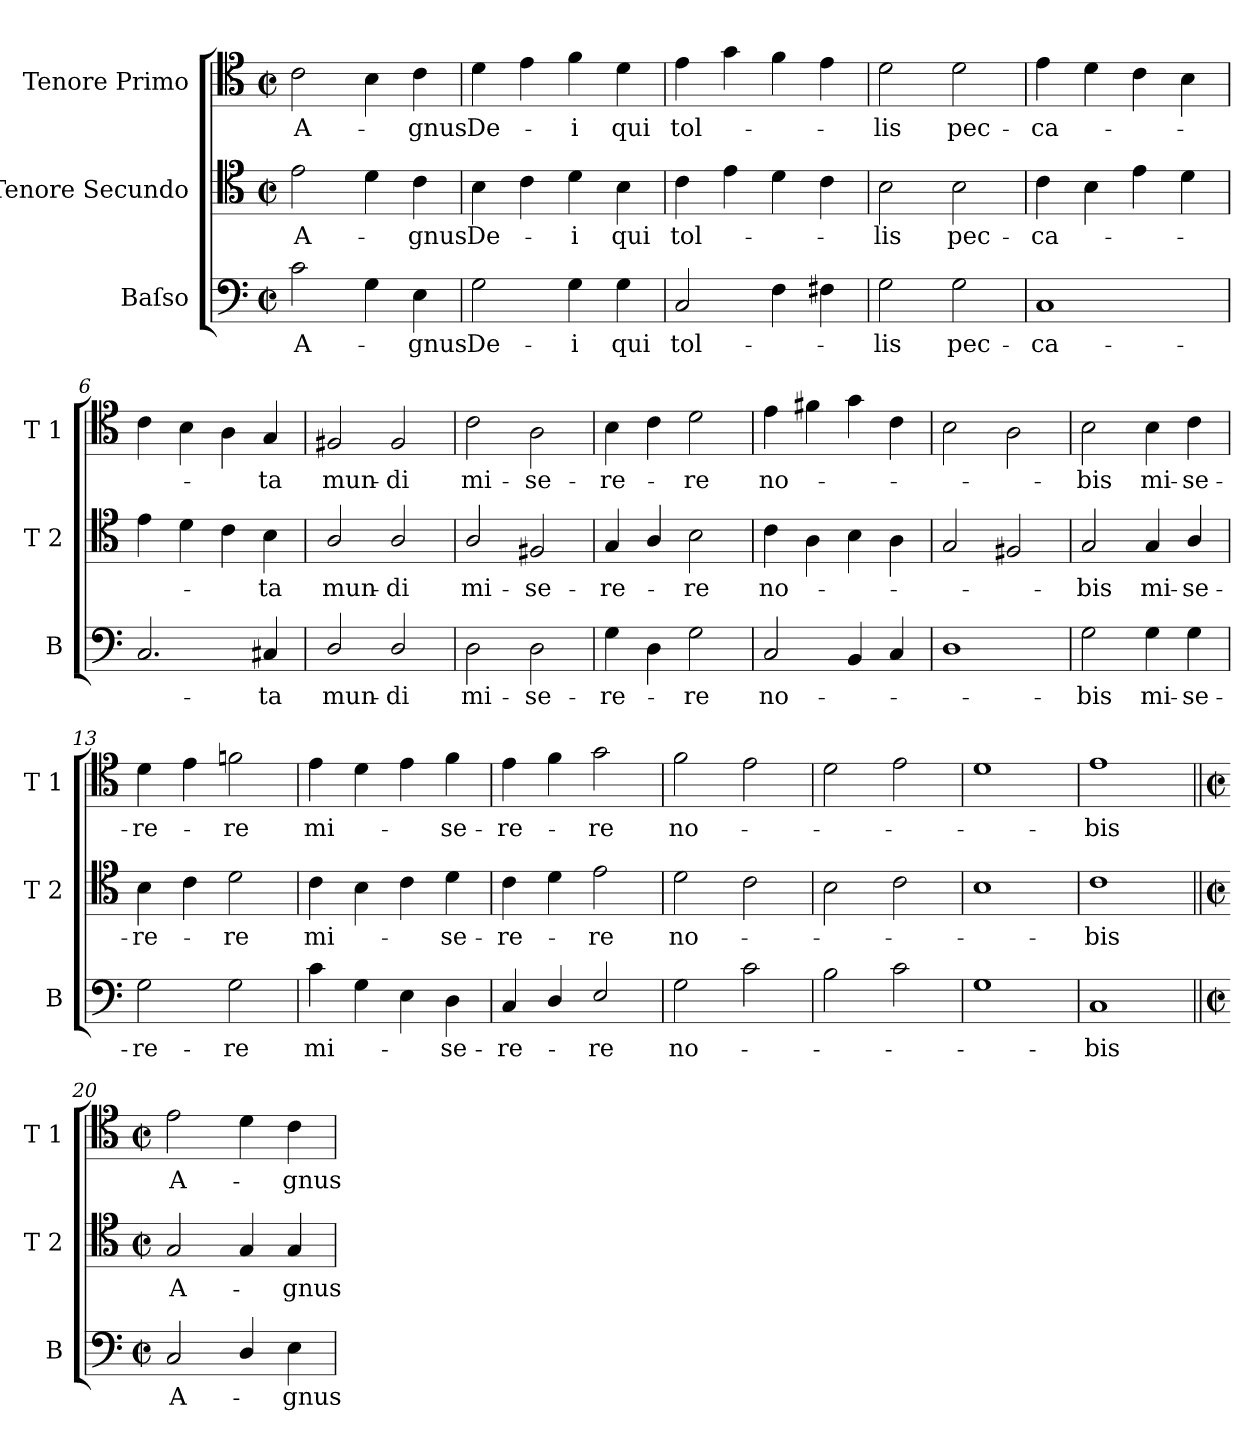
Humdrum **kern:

**kern	**text	**kern	**text	**kern	**text
*part3	*part3	*part2	*part2	*part1	*part1
*staff3	*staff3	*staff2	*staff2	*staff1	*staff1
*I"Baſso	*	*I"Tenore Secundo	*	*I"Tenore Primo	*
*I'B	*	*I'T 2	*	*I'T 1	*
*clefF4	*	*clefC4	*	*clefC4	*
*k[]	*	*k[]	*	*k[]	*
*C:	*	*C:	*	*C:	*
*M2/2	*	*M2/2	*	*M2/2	*
*met(c|)	*	*met(c|)	*	*met(c|)	*
=1	=1	=1	=1	=1	=1
2c\	A-	2e\	A-	2c\	A-
4G\	.	4d\	.	4B\	.
4E\	-gnus	4c\	-gnus	4c\	-gnus
=2	=2	=2	=2	=2	=2
2G\	De-	4B\	De-	4d\	De-
.	.	4c\	.	4e\	.
4G\	-i	4d\	-i	4f\	-i
4G\	qui	4B\	qui	4d\	qui
=3	=3	=3	=3	=3	=3
2C/	tol-	4c\	tol-	4e\	tol-
.	.	4e\	.	4g\	.
4F\	.	4d\	.	4f\	.
4F#X\	.	4c\	.	4e\	.
=4	=4	=4	=4	=4	=4
2G\	lis	2B\	lis	2d\	lis
2G\	pec-	2B\	pec-	2d\	pec-
=5	=5	=5	=5	=5	=5
1C	-ca-	4c\	-ca-	4e\	-ca-
.	.	4B\	.	4d\	.
.	.	4e\	.	4c\	.
.	.	4d\	.	4B\	.
=6	=6	=6	=6	=6	=6
2.C/	.	4e\	.	4c\	.
.	.	4d\	.	4B\	.
.	.	4c\	.	4A\	.
4C#X/	-ta	4B\	-ta	4G/	-ta
=7	=7	=7	=7	=7	=7
2D/	mun-	2A/	mun-	2F#X/	mun-
2D/	-di	2A/	-di	2F#/	-di
=8	=8	=8	=8	=8	=8
2D\	mi-	2A/	mi-	2c\	mi-
2D\	-se-	2F#X/	-se-	2A\	-se-
=9	=9	=9	=9	=9	=9
4G\	-re-	4G/	-re-	4B\	-re-
4D\	.	4A/	.	4c\	.
2G\	-re	2B\	-re	2d\	-re
=10	=10	=10	=10	=10	=10
2C/	no-	4c\	no-	4e\	no-
.	.	4A\	.	4f#X\	.
4BB/	.	4B\	.	4g\	.
4C/	.	4A\	.	4c\	.
=11	=11	=11	=11	=11	=11
1D	.	2G/	.	2B\	.
.	.	2F#X/	.	2A\	.
=12	=12	=12	=12	=12	=12
2G\	-bis	2G/	-bis	2B\	-bis
4G\	mi-	4G/	mi-	4B\	mi-
4G\	-se-	4A/	-se-	4c\	-se-
=13	=13	=13	=13	=13	=13
2G\	-re-	4B\	-re-	4d\	-re-
.	.	4c\	.	4e\	.
2G\	-re	2d\	-re	2fn\	-re
=14	=14	=14	=14	=14	=14
4c\	mi-	4c\	mi-	4e\	mi-
4G\	.	4B\	.	4d\	.
4E\	.	4c\	.	4e\	.
4D\	-se-	4d\	-se-	4f\	-se-
=15	=15	=15	=15	=15	=15
4C/	-re-	4c\	-re-	4e\	-re-
4D/	.	4d\	.	4f\	.
2E/	-re	2e\	-re	2g\	-re
=16	=16	=16	=16	=16	=16
2G\	no-	2d\	no-	2f\	no-
2c\	.	2c\	.	2e\	.
=17	=17	=17	=17	=17	=17
2B\	.	2B\	.	2d\	.
2c\	.	2c\	.	2e\	.
=18	=18	=18	=18	=18	=18
1G	.	1B	.	1d	.
=19	=19	=19	=19	=19	=19
1C	-bis	1c	-bis	1e	-bis
=20||	=20||	=20||	=20||	=20||	=20||
*M2/2	*	*M2/2	*	*M2/2	*
*met(c|)	*	*met(c|)	*	*met(c|)	*
2C/	A-	2G/	A-	2e\	A-
4D/	.	4G/	.	4d\	.
4E\	-gnus	4G/	-gnus	4c\	-gnus
=	=	=	=	=	=
*-	*-	*-	*-	*-	*-
